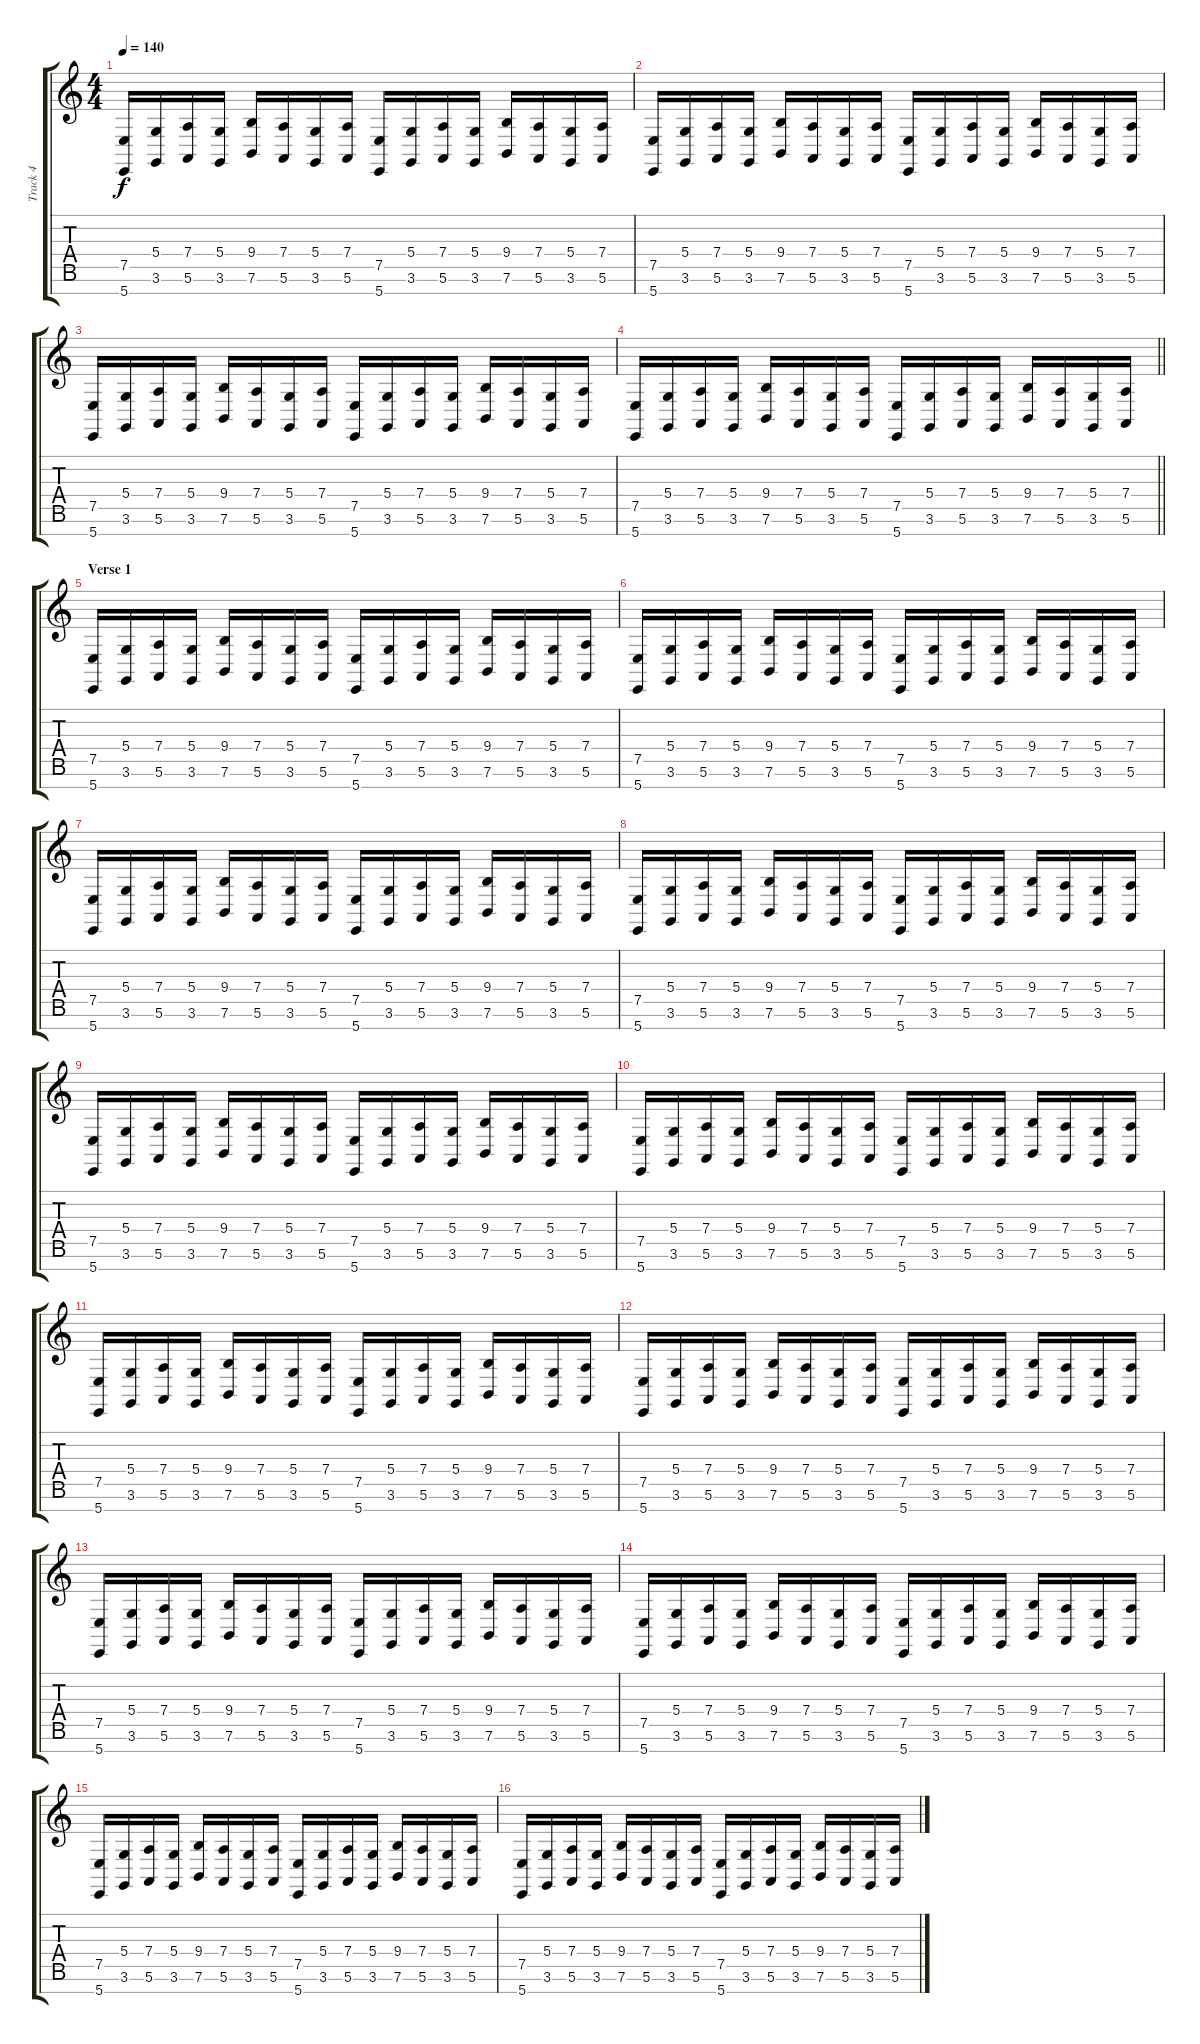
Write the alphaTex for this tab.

\track ("Track 4" "Track 4") {instrument lead2sawtooth}
\staff {score tabs}
\tuning (E4 B3 G3 D3 A2 E2 B1) {hide}
\ts (4 4)
\section ("" "")
\tempo 140
\clef g2
\ks c
(7.5 5.7).16{dy f volume 9} (5.4 3.6).16 (7.4 5.6).16 (5.4 3.6).16 (9.4 7.6).16 (7.4 5.6).16 (5.4 3.6).16 (7.4 5.6).16 (7.5 5.7).16 (5.4 3.6).16 (7.4 5.6).16 (5.4 3.6).16 (9.4 7.6).16 (7.4 5.6).16 (5.4 3.6).16 (7.4 5.6).16 |
(7.5 5.7).16 (5.4 3.6).16 (7.4 5.6).16 (5.4 3.6).16 (9.4 7.6).16 (7.4 5.6).16 (5.4 3.6).16 (7.4 5.6).16 (7.5 5.7).16 (5.4 3.6).16 (7.4 5.6).16 (5.4 3.6).16 (9.4 7.6).16 (7.4 5.6).16 (5.4 3.6).16 (7.4 5.6).16 |
(7.5 5.7).16 (5.4 3.6).16 (7.4 5.6).16 (5.4 3.6).16 (9.4 7.6).16 (7.4 5.6).16 (5.4 3.6).16 (7.4 5.6).16 (7.5 5.7).16 (5.4 3.6).16 (7.4 5.6).16 (5.4 3.6).16 (9.4 7.6).16 (7.4 5.6).16 (5.4 3.6).16 (7.4 5.6).16 |
\barLineRight lightlight
(7.5 5.7).16 (5.4 3.6).16 (7.4 5.6).16 (5.4 3.6).16 (9.4 7.6).16 (7.4 5.6).16 (5.4 3.6).16 (7.4 5.6).16 (7.5 5.7).16 (5.4 3.6).16 (7.4 5.6).16 (5.4 3.6).16 (9.4 7.6).16 (7.4 5.6).16 (5.4 3.6).16 (7.4 5.6).16 |
\section ("" "Verse 1")
(7.5 5.7).16{volume 9} (5.4 3.6).16 (7.4 5.6).16 (5.4 3.6).16 (9.4 7.6).16 (7.4 5.6).16 (5.4 3.6).16 (7.4 5.6).16 (7.5 5.7).16 (5.4 3.6).16 (7.4 5.6).16 (5.4 3.6).16 (9.4 7.6).16 (7.4 5.6).16 (5.4 3.6).16 (7.4 5.6).16 |
(7.5 5.7).16 (5.4 3.6).16 (7.4 5.6).16 (5.4 3.6).16 (9.4 7.6).16 (7.4 5.6).16 (5.4 3.6).16 (7.4 5.6).16 (7.5 5.7).16 (5.4 3.6).16 (7.4 5.6).16 (5.4 3.6).16 (9.4 7.6).16 (7.4 5.6).16 (5.4 3.6).16 (7.4 5.6).16 |
(7.5 5.7).16 (5.4 3.6).16 (7.4 5.6).16 (5.4 3.6).16 (9.4 7.6).16 (7.4 5.6).16 (5.4 3.6).16 (7.4 5.6).16 (7.5 5.7).16 (5.4 3.6).16 (7.4 5.6).16 (5.4 3.6).16 (9.4 7.6).16 (7.4 5.6).16 (5.4 3.6).16 (7.4 5.6).16 |
(7.5 5.7).16 (5.4 3.6).16 (7.4 5.6).16 (5.4 3.6).16 (9.4 7.6).16 (7.4 5.6).16 (5.4 3.6).16 (7.4 5.6).16 (7.5 5.7).16 (5.4 3.6).16 (7.4 5.6).16 (5.4 3.6).16 (9.4 7.6).16 (7.4 5.6).16 (5.4 3.6).16 (7.4 5.6).16 |
(7.5 5.7).16{volume 9} (5.4 3.6).16 (7.4 5.6).16 (5.4 3.6).16 (9.4 7.6).16 (7.4 5.6).16 (5.4 3.6).16 (7.4 5.6).16 (7.5 5.7).16 (5.4 3.6).16 (7.4 5.6).16 (5.4 3.6).16 (9.4 7.6).16 (7.4 5.6).16 (5.4 3.6).16 (7.4 5.6).16 |
(7.5 5.7).16 (5.4 3.6).16 (7.4 5.6).16 (5.4 3.6).16 (9.4 7.6).16 (7.4 5.6).16 (5.4 3.6).16 (7.4 5.6).16 (7.5 5.7).16 (5.4 3.6).16 (7.4 5.6).16 (5.4 3.6).16 (9.4 7.6).16 (7.4 5.6).16 (5.4 3.6).16 (7.4 5.6).16 |
(7.5 5.7).16 (5.4 3.6).16 (7.4 5.6).16 (5.4 3.6).16 (9.4 7.6).16 (7.4 5.6).16 (5.4 3.6).16 (7.4 5.6).16 (7.5 5.7).16 (5.4 3.6).16 (7.4 5.6).16 (5.4 3.6).16 (9.4 7.6).16 (7.4 5.6).16 (5.4 3.6).16 (7.4 5.6).16 |
(7.5 5.7).16 (5.4 3.6).16 (7.4 5.6).16 (5.4 3.6).16 (9.4 7.6).16 (7.4 5.6).16 (5.4 3.6).16 (7.4 5.6).16 (7.5 5.7).16 (5.4 3.6).16 (7.4 5.6).16 (5.4 3.6).16 (9.4 7.6).16 (7.4 5.6).16 (5.4 3.6).16 (7.4 5.6).16 |
(7.5 5.7).16{volume 9} (5.4 3.6).16 (7.4 5.6).16 (5.4 3.6).16 (9.4 7.6).16 (7.4 5.6).16 (5.4 3.6).16 (7.4 5.6).16 (7.5 5.7).16 (5.4 3.6).16 (7.4 5.6).16 (5.4 3.6).16 (9.4 7.6).16 (7.4 5.6).16 (5.4 3.6).16 (7.4 5.6).16 |
(7.5 5.7).16 (5.4 3.6).16 (7.4 5.6).16 (5.4 3.6).16 (9.4 7.6).16 (7.4 5.6).16 (5.4 3.6).16 (7.4 5.6).16 (7.5 5.7).16 (5.4 3.6).16 (7.4 5.6).16 (5.4 3.6).16 (9.4 7.6).16 (7.4 5.6).16 (5.4 3.6).16 (7.4 5.6).16 |
(7.5 5.7).16 (5.4 3.6).16 (7.4 5.6).16 (5.4 3.6).16 (9.4 7.6).16 (7.4 5.6).16 (5.4 3.6).16 (7.4 5.6).16 (7.5 5.7).16 (5.4 3.6).16 (7.4 5.6).16 (5.4 3.6).16 (9.4 7.6).16 (7.4 5.6).16 (5.4 3.6).16 (7.4 5.6).16 |
(7.5 5.7).16 (5.4 3.6).16 (7.4 5.6).16 (5.4 3.6).16 (9.4 7.6).16 (7.4 5.6).16 (5.4 3.6).16 (7.4 5.6).16 (7.5 5.7).16 (5.4 3.6).16 (7.4 5.6).16 (5.4 3.6).16 (9.4 7.6).16 (7.4 5.6).16 (5.4 3.6).16 (7.4 5.6).16
